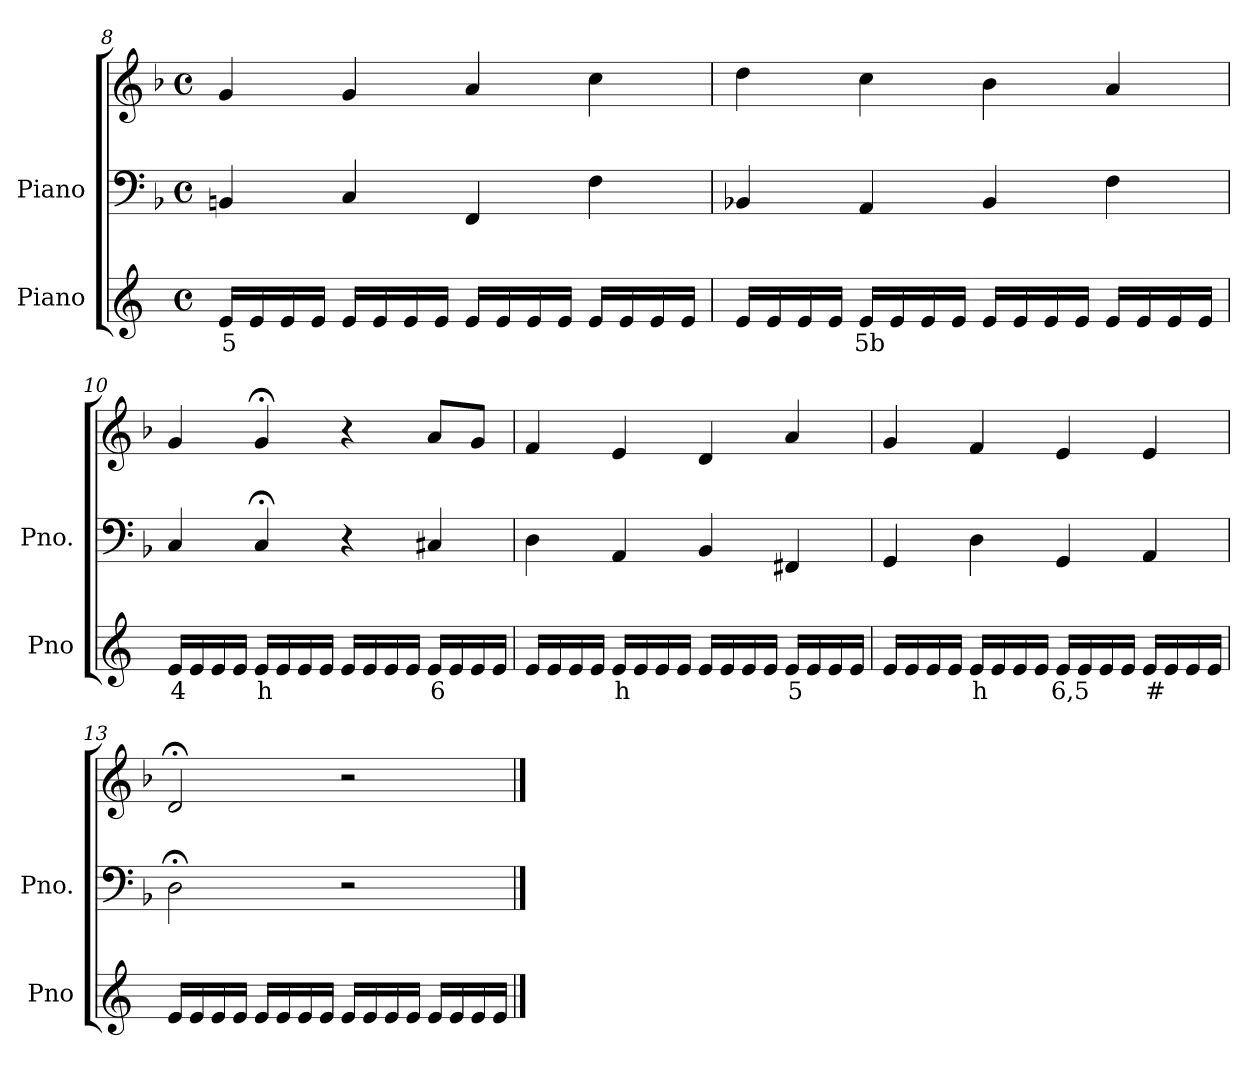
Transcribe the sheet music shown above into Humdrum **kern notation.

**kern	**text	**kern	**kern
*part2	*part2	*part1	*part1
*staff3	*staff3	*staff2	*staff1
*I"Piano	*	*I"Piano	*
*I'Pno	*	*I'Pno.	*
*clefG2	*	*clefF4	*clefG2
*k[]	*	*k[b-]	*k[b-]
*M4/4	*	*M4/4	*M4/4
*met(c)	*	*met(c)	*met(c)
=8	=8	=8	=8
!	!LO:LY:b	!	!
16e/LL	5	4BBn/	4g/
16e/	.	.	.
16e/	.	.	.
16e/JJ	.	.	.
16e/LL	.	4C/	4g/
16e/	.	.	.
16e/	.	.	.
16e/JJ	.	.	.
16e/LL	.	4FF/	4a/
16e/	.	.	.
16e/	.	.	.
16e/JJ	.	.	.
16e/LL	.	4F\	4cc\
16e/	.	.	.
16e/	.	.	.
16e/JJ	.	.	.
=9	=9	=9	=9
16e/LL	.	4BB-X/	4dd\
16e/	.	.	.
16e/	.	.	.
16e/JJ	.	.	.
!	!LO:LY:b	!	!
16e/LL	5b	4AA/	4cc\
16e/	.	.	.
16e/	.	.	.
16e/JJ	.	.	.
16e/LL	.	4BB-/	4b-\
16e/	.	.	.
16e/	.	.	.
16e/JJ	.	.	.
16e/LL	.	4F\	4a/
16e/	.	.	.
16e/	.	.	.
16e/JJ	.	.	.
=10	=10	=10	=10
!	!LO:LY:b	!	!
16e/LL	4	4C/	4g/
16e/	.	.	.
16e/	.	.	.
16e/JJ	.	.	.
!	!LO:LY:b	!	!
16e/LL	h	4C;</	4g;</
16e/	.	.	.
16e/	.	.	.
16e/JJ	.	.	.
16e/LL	.	4r	4r
16e/	.	.	.
16e/	.	.	.
16e/JJ	.	.	.
!	!LO:LY:b	!	!
16e/LL	6	4C#X/	8a/L
16e/	.	.	.
16e/	.	.	8g/J
16e/JJ	.	.	.
=11	=11	=11	=11
16e/LL	.	4D\	4f/
16e/	.	.	.
16e/	.	.	.
16e/JJ	.	.	.
!	!LO:LY:b	!	!
16e/LL	h	4AA/	4e/
16e/	.	.	.
16e/	.	.	.
16e/JJ	.	.	.
16e/LL	.	4BB-/	4d/
16e/	.	.	.
16e/	.	.	.
16e/JJ	.	.	.
!	!LO:LY:b	!	!
16e/LL	5	4FF#X/	4a/
16e/	.	.	.
16e/	.	.	.
16e/JJ	.	.	.
=12	=12	=12	=12
16e/LL	.	4GG/	4g/
16e/	.	.	.
16e/	.	.	.
16e/JJ	.	.	.
!	!LO:LY:b	!	!
16e/LL	h	4D\	4f/
16e/	.	.	.
16e/	.	.	.
16e/JJ	.	.	.
!	!LO:LY:b	!	!
16e/LL	6,5	4GG/	4e/
16e/	.	.	.
16e/	.	.	.
16e/JJ	.	.	.
!	!LO:LY:b	!	!
16e/LL	#	4AA/	4e/
16e/	.	.	.
16e/	.	.	.
16e/JJ	.	.	.
=13	=13	=13	=13
16e/LL	.	2D;<\	2d;</
16e/	.	.	.
16e/	.	.	.
16e/JJ	.	.	.
16e/LL	.	.	.
16e/	.	.	.
16e/	.	.	.
16e/JJ	.	.	.
16e/LL	.	2r	2r
16e/	.	.	.
16e/	.	.	.
16e/JJ	.	.	.
16e/LL	.	.	.
16e/	.	.	.
16e/	.	.	.
16e/JJ	.	.	.
==	==	==	==
*-	*-	*-	*-
